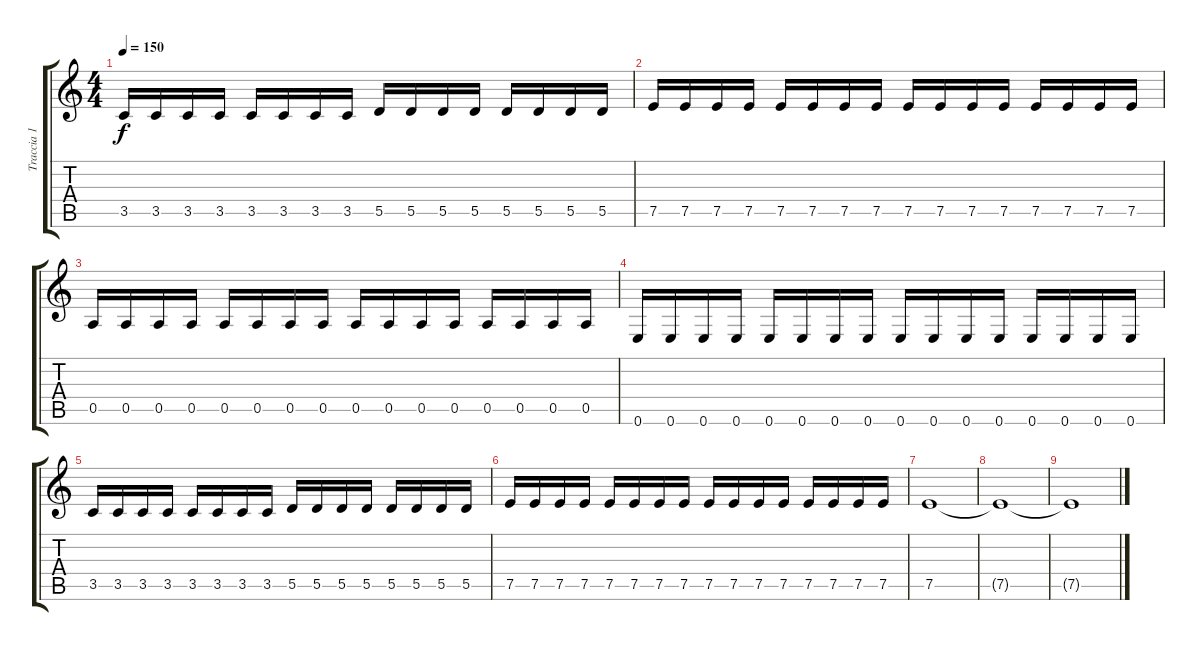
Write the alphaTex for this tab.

\track ("Traccia 1" "Traccia 1") {instrument distortionguitar}
\staff {score tabs}
\tuning (E4 B3 G3 D3 A2 E2) {hide}
\ts (4 4)
\tempo 150
\clef g2
\ks c
3.5.16{dy f} 3.5.16 3.5.16 3.5.16 3.5.16 3.5.16 3.5.16 3.5.16 5.5.16 5.5.16 5.5.16 5.5.16 5.5.16 5.5.16 5.5.16 5.5.16 |
7.5.16 7.5.16 7.5.16 7.5.16 7.5.16 7.5.16 7.5.16 7.5.16 7.5.16 7.5.16 7.5.16 7.5.16 7.5.16 7.5.16 7.5.16 7.5.16 |
0.5.16 0.5.16 0.5.16 0.5.16 0.5.16 0.5.16 0.5.16 0.5.16 0.5.16 0.5.16 0.5.16 0.5.16 0.5.16 0.5.16 0.5.16 0.5.16 |
0.6.16 0.6.16 0.6.16 0.6.16 0.6.16 0.6.16 0.6.16 0.6.16 0.6.16 0.6.16 0.6.16 0.6.16 0.6.16 0.6.16 0.6.16 0.6.16 |
3.5.16 3.5.16 3.5.16 3.5.16 3.5.16 3.5.16 3.5.16 3.5.16 5.5.16 5.5.16 5.5.16 5.5.16 5.5.16 5.5.16 5.5.16 5.5.16 |
7.5.16 7.5.16 7.5.16 7.5.16 7.5.16 7.5.16 7.5.16 7.5.16 7.5.16 7.5.16 7.5.16 7.5.16 7.5.16 7.5.16 7.5.16 7.5.16 |
7.5.1 |
7.5{t}.1{volume 0} |
7.5{t}.1
